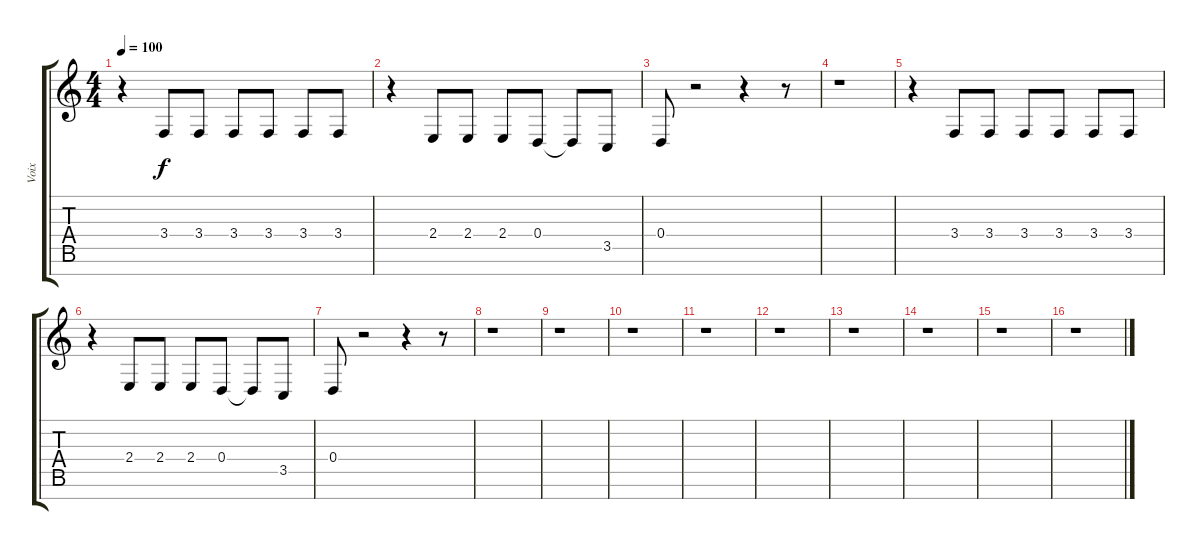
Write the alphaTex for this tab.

\track ("Voix" "Voix") {instrument lead6voice}
\staff {score tabs}
\tuning (E4 B3 G3 D3 A2 E2 B1) {hide}
\ts (4 4)
\tempo 100
\clef g2
\ks c
r.4{dy f} 3.4.8 3.4.8 3.4.8 3.4.8 3.4.8 3.4.8 |
r.4 2.4.8 2.4.8 2.4.8 0.4.8 0.4{t}.8 3.5.8 |
0.4.8 r.2 r.4 r.8 |
r.1 |
r.4 3.4.8 3.4.8 3.4.8 3.4.8 3.4.8 3.4.8 |
r.4 2.4.8 2.4.8 2.4.8 0.4.8 0.4{t}.8 3.5.8 |
0.4.8 r.2 r.4 r.8 |
r.1 |
r.1 |
r.1 |
r.1 |
r.1 |
r.1 |
r.1 |
r.1 |
r.1
